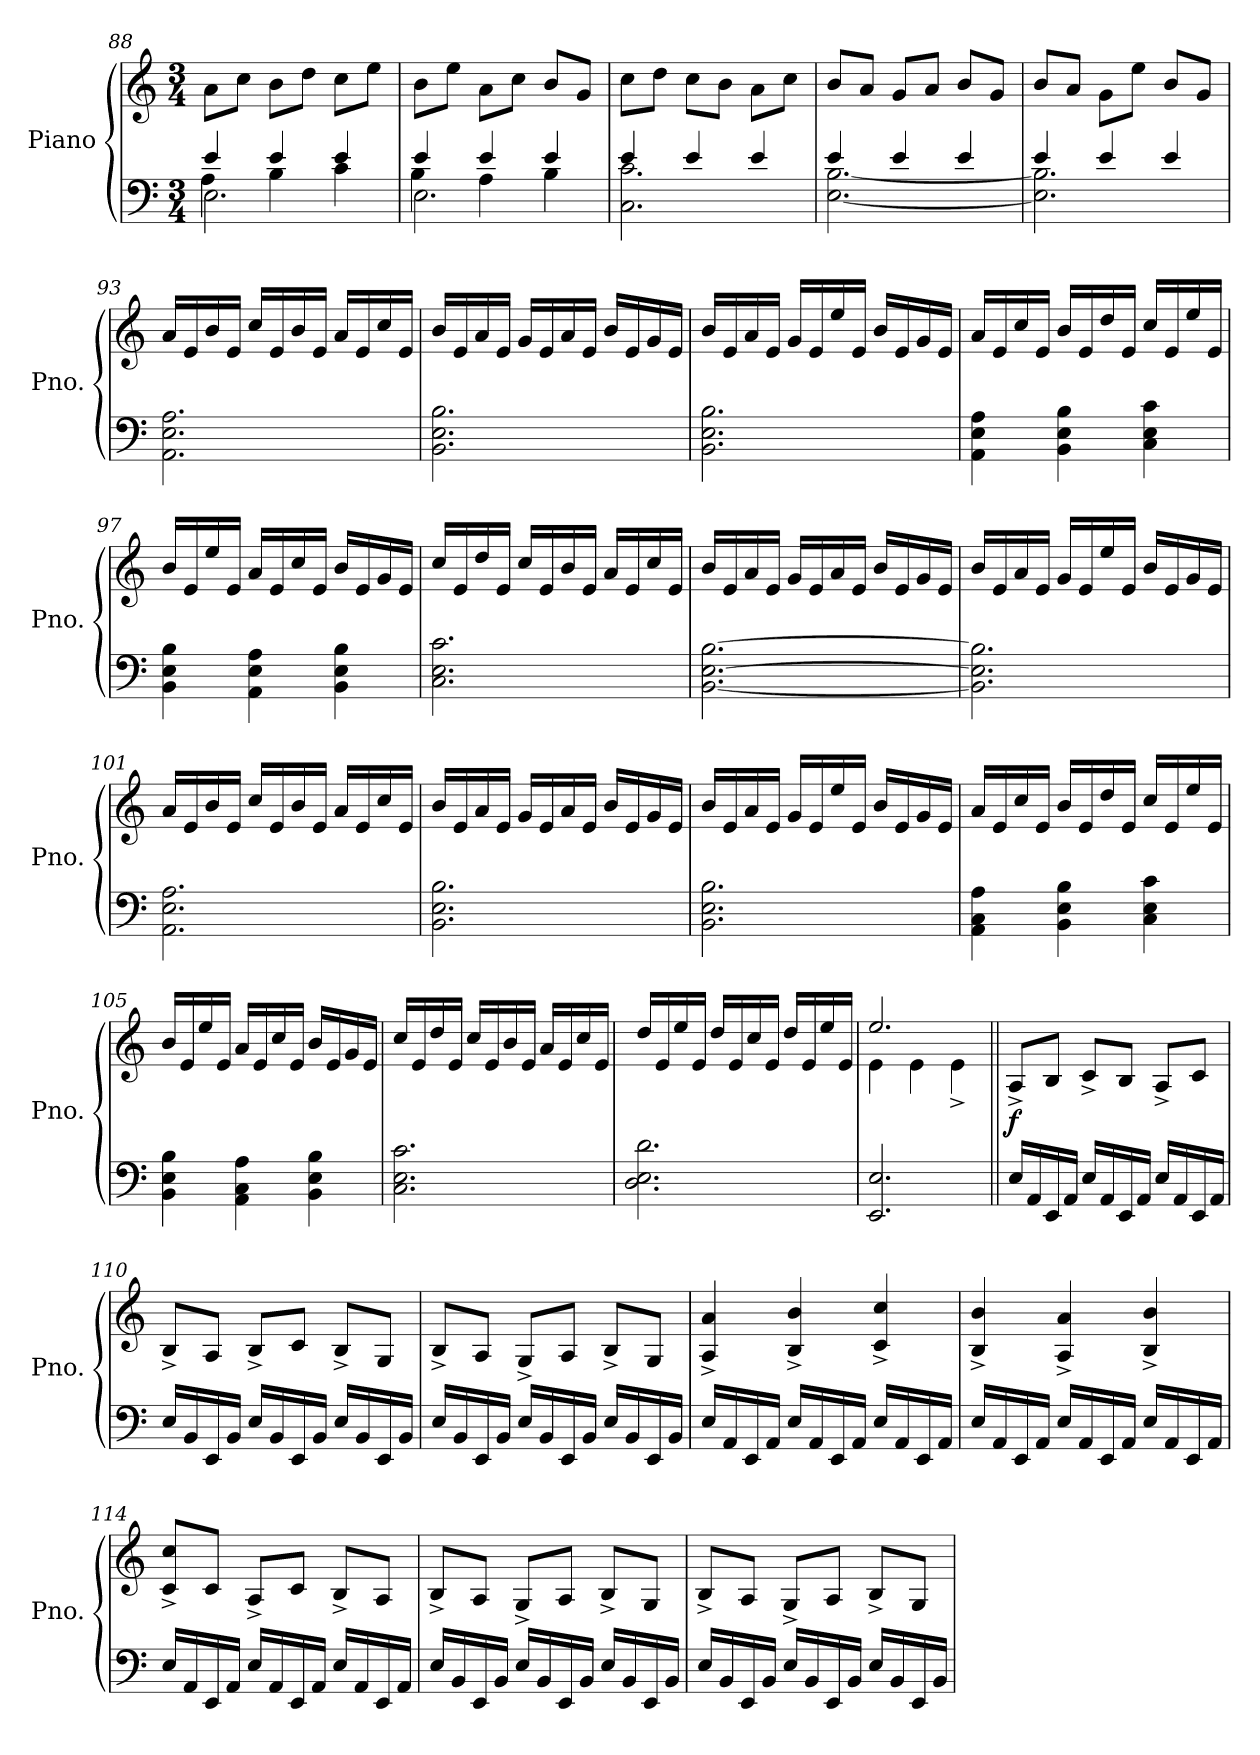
**kern	**kern	**dynam
*part1	*part1	*part1
*staff2	*staff1	*staff1/2
*I"Piano	*	*
*I'Pno.	*	*
*clefF4	*clefG2	*
*k[]	*k[]	*
*M3/4	*M3/4	*
=88	=88	=88
*^	*	*
*	*^	*	*
4e/	2.E\	4A\	8a\L	.
.	.	.	8cc\J	.
4e/	.	4B\	8b\L	.
.	.	.	8dd\J	.
4e/	.	4c\	8cc\L	.
.	.	.	8ee\J	.
=89	=89	=89	=89	=89
4e/	2.E\	4B\	8b\L	.
.	.	.	8ee\J	.
4e/	.	4A\	8a\L	.
.	.	.	8cc\J	.
4e/	.	4B\	8b/L	.
.	.	.	8g/J	.
*	*v	*v	*	*
!!LO:LB:g=z
=90	=90	=90	=90
4e/	2.C\ 2.c\	8cc\L	.
.	.	8dd\J	.
4e/	.	8cc\L	.
.	.	8b\J	.
4e/	.	8a\L	.
.	.	8cc\J	.
=91	=91	=91	=91
4e/	[2.E\ [2.B\	8b/L	.
.	.	8a/J	.
4e/	.	8g/L	.
.	.	8a/J	.
4e/	.	8b/L	.
.	.	8g/J	.
=92	=92	=92	=92
4e/	2.E\] 2.B\]	8b/L	.
.	.	8a/J	.
4e/	.	8g\L	.
.	.	8ee\J	.
4e/	.	8b/L	.
.	.	8g/J	.
*v	*v	*	*
=93	=93	=93
2.AA\ 2.E\ 2.A\	16a/LL	.
.	16e/	.
.	16b/	.
.	16e/JJ	.
.	16cc/LL	.
.	16e/	.
.	16b/	.
.	16e/JJ	.
.	16a/LL	.
.	16e/	.
.	16cc/	.
.	16e/JJ	.
=94	=94	=94
2.BB\ 2.E\ 2.B\	16b/LL	.
.	16e/	.
.	16a/	.
.	16e/JJ	.
.	16g/LL	.
.	16e/	.
.	16a/	.
.	16e/JJ	.
.	16b/LL	.
.	16e/	.
.	16g/	.
.	16e/JJ	.
!!LO:LB:g=z
=95	=95	=95
2.BB\ 2.E\ 2.B\	16b/LL	.
.	16e/	.
.	16a/	.
.	16e/JJ	.
.	16g/LL	.
.	16e/	.
.	16ee/	.
.	16e/JJ	.
.	16b/LL	.
.	16e/	.
.	16g/	.
.	16e/JJ	.
=96	=96	=96
4AA\ 4E\ 4A\	16a/LL	.
.	16e/	.
.	16cc/	.
.	16e/JJ	.
4BB\ 4E\ 4B\	16b/LL	.
.	16e/	.
.	16dd/	.
.	16e/JJ	.
4C\ 4E\ 4c\	16cc/LL	.
.	16e/	.
.	16ee/	.
.	16e/JJ	.
=97	=97	=97
4BB\ 4E\ 4B\	16b/LL	.
.	16e/	.
.	16ee/	.
.	16e/JJ	.
4AA\ 4E\ 4A\	16a/LL	.
.	16e/	.
.	16cc/	.
.	16e/JJ	.
4BB\ 4E\ 4B\	16b/LL	.
.	16e/	.
.	16g/	.
.	16e/JJ	.
!!LO:LB:g=z
=98	=98	=98
2.C\ 2.E\ 2.c\	16cc/LL	.
.	16e/	.
.	16dd/	.
.	16e/JJ	.
.	16cc/LL	.
.	16e/	.
.	16b/	.
.	16e/JJ	.
.	16a/LL	.
.	16e/	.
.	16cc/	.
.	16e/JJ	.
=99	=99	=99
[2.BB\ [2.E\ [2.B\	16b/LL	.
.	16e/	.
.	16a/	.
.	16e/JJ	.
.	16g/LL	.
.	16e/	.
.	16a/	.
.	16e/JJ	.
.	16b/LL	.
.	16e/	.
.	16g/	.
.	16e/JJ	.
=100	=100	=100
2.BB\] 2.E\] 2.B\]	16b/LL	.
.	16e/	.
.	16a/	.
.	16e/JJ	.
.	16g/LL	.
.	16e/	.
.	16ee/	.
.	16e/JJ	.
.	16b/LL	.
.	16e/	.
.	16g/	.
.	16e/JJ	.
!!LO:LB:g=z
=101	=101	=101
2.AA\ 2.E\ 2.A\	16a/LL	.
.	16e/	.
.	16b/	.
.	16e/JJ	.
.	16cc/LL	.
.	16e/	.
.	16b/	.
.	16e/JJ	.
.	16a/LL	.
.	16e/	.
.	16cc/	.
.	16e/JJ	.
=102	=102	=102
2.BB\ 2.E\ 2.B\	16b/LL	.
.	16e/	.
.	16a/	.
.	16e/JJ	.
.	16g/LL	.
.	16e/	.
.	16a/	.
.	16e/JJ	.
.	16b/LL	.
.	16e/	.
.	16g/	.
.	16e/JJ	.
=103	=103	=103
2.BB\ 2.E\ 2.B\	16b/LL	.
.	16e/	.
.	16a/	.
.	16e/JJ	.
.	16g/LL	.
.	16e/	.
.	16ee/	.
.	16e/JJ	.
.	16b/LL	.
.	16e/	.
.	16g/	.
.	16e/JJ	.
!!LO:LB:g=z
=104	=104	=104
4AA\ 4C\ 4A\	16a/LL	.
.	16e/	.
.	16cc/	.
.	16e/JJ	.
4BB\ 4E\ 4B\	16b/LL	.
.	16e/	.
.	16dd/	.
.	16e/JJ	.
4C\ 4E\ 4c\	16cc/LL	.
.	16e/	.
.	16ee/	.
.	16e/JJ	.
=105	=105	=105
4BB\ 4E\ 4B\	16b/LL	.
.	16e/	.
.	16ee/	.
.	16e/JJ	.
4AA\ 4C\ 4A\	16a/LL	.
.	16e/	.
.	16cc/	.
.	16e/JJ	.
4BB\ 4E\ 4B\	16b/LL	.
.	16e/	.
.	16g/	.
.	16e/JJ	.
=106	=106	=106
2.C\ 2.E\ 2.c\	16cc/LL	.
.	16e/	.
.	16dd/	.
.	16e/JJ	.
.	16cc/LL	.
.	16e/	.
.	16b/	.
.	16e/JJ	.
.	16a/LL	.
.	16e/	.
.	16cc/	.
.	16e/JJ	.
!!LO:PB:g=z
=107	=107	=107
2.D\ 2.E\ 2.d\	16dd/LL	.
.	16e/	.
.	16ee/	.
.	16e/JJ	.
.	16dd/LL	.
.	16e/	.
.	16cc/	.
.	16e/JJ	.
.	16dd/LL	.
.	16e/	.
.	16ee/	.
.	16e/JJ	.
=108	=108	=108
*	*^	*
2.EE/ 2.E/	2.ee/	4e\	.
.	.	4e\	.
.	.	4e^\	.
=109||	=109||	=109||	=109||
!	!LO:TX:a:B:t=Rallentando	!	!
!	!LO:TX:a:i:t=No Time for Caution (Docking Scene)	!	!
!	!	!	!LO:DY:b
*	*v	*v	*
16E/LL	8A^/L	f
16AA/	.	.
16EE/	8B/J	.
16AA/JJ	.	.
16E/LL	8c^/L	.
16AA/	.	.
16EE/	8B/J	.
16AA/JJ	.	.
16E/LL	8A^/L	.
16AA/	.	.
16EE/	8c/J	.
16AA/JJ	.	.
=110	=110	=110
16E/LL	8B^/L	.
16BB/	.	.
16EE/	8A/J	.
16BB/JJ	.	.
16E/LL	8B^/L	.
16BB/	.	.
16EE/	8c/J	.
16BB/JJ	.	.
16E/LL	8B^/L	.
16BB/	.	.
16EE/	8G/J	.
16BB/JJ	.	.
!!LO:LB:g=z
=111	=111	=111
16E/LL	8B^/L	.
16BB/	.	.
16EE/	8A/J	.
16BB/JJ	.	.
16E/LL	8G^/L	.
16BB/	.	.
16EE/	8A/J	.
16BB/JJ	.	.
16E/LL	8B^/L	.
16BB/	.	.
16EE/	8G/J	.
16BB/JJ	.	.
=112	=112	=112
16E/LL	4A/^ 4a/^	.
16AA/	.	.
16EE/	.	.
16AA/JJ	.	.
16E/LL	4B/^ 4b/^	.
16AA/	.	.
16EE/	.	.
16AA/JJ	.	.
16E/LL	4c/^ 4cc/^	.
16AA/	.	.
16EE/	.	.
16AA/JJ	.	.
=113	=113	=113
16E/LL	4B/^ 4b/^	.
16AA/	.	.
16EE/	.	.
16AA/JJ	.	.
16E/LL	4A/^ 4a/^	.
16AA/	.	.
16EE/	.	.
16AA/JJ	.	.
16E/LL	4B/^ 4b/^	.
16AA/	.	.
16EE/	.	.
16AA/JJ	.	.
=114	=114	=114
16E/LL	8c/^ 8cc/^L	.
16AA/	.	.
16EE/	8c/J	.
16AA/JJ	.	.
16E/LL	8A^/L	.
16AA/	.	.
16EE/	8c/J	.
16AA/JJ	.	.
16E/LL	8B^/L	.
16AA/	.	.
16EE/	8A/J	.
16AA/JJ	.	.
!!LO:LB:g=z
=115	=115	=115
16E/LL	8B^/L	.
16BB/	.	.
16EE/	8A/J	.
16BB/JJ	.	.
16E/LL	8G^/L	.
16BB/	.	.
16EE/	8A/J	.
16BB/JJ	.	.
16E/LL	8B^/L	.
16BB/	.	.
16EE/	8G/J	.
16BB/JJ	.	.
=116	=116	=116
16E/LL	8B^/L	.
16BB/	.	.
16EE/	8A/J	.
16BB/JJ	.	.
16E/LL	8G^/L	.
16BB/	.	.
16EE/	8A/J	.
16BB/JJ	.	.
16E/LL	8B^/L	.
16BB/	.	.
16EE/	8G/J	.
16BB/JJ	.	.
=	=	=
*-	*-	*-
